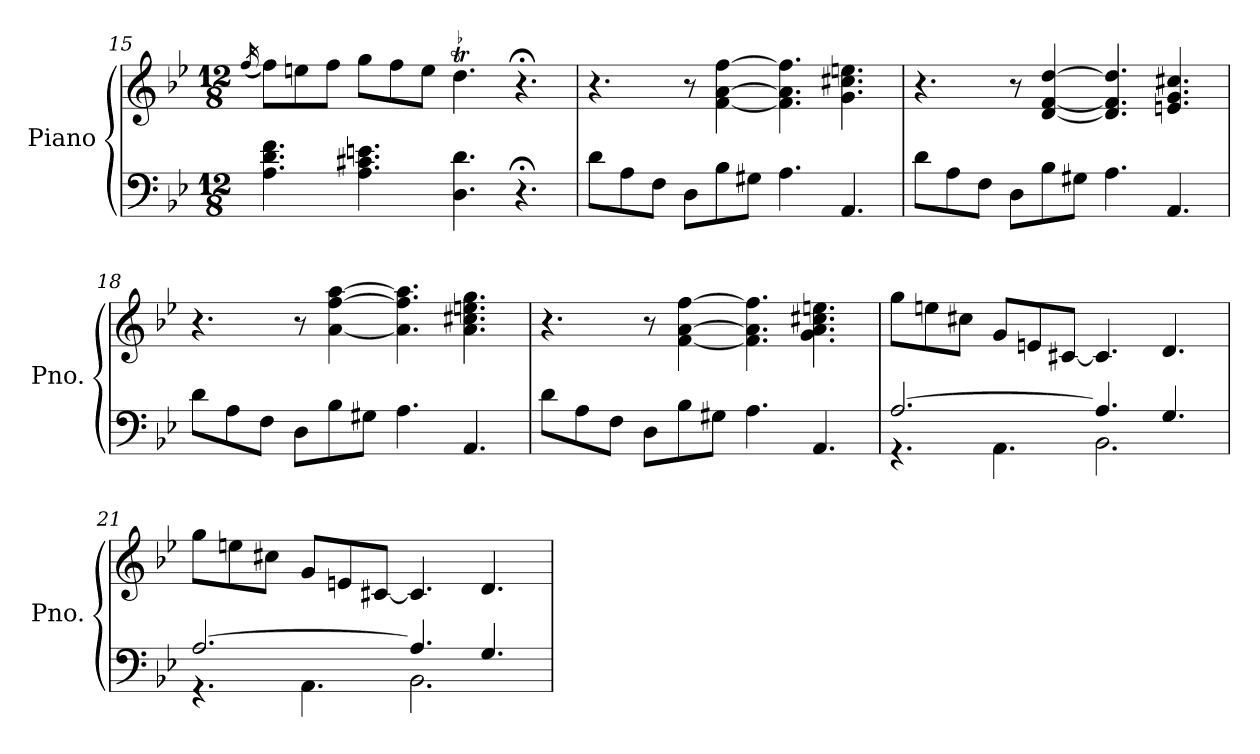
**kern	**kern
*part1	*part1
*staff2	*staff1
*I"Piano	*
*I'Pno.	*
*clefF4	*clefG2
*k[b-e-]	*k[b-e-]
*M12/8	*M12/8
=15	=15
.	(16qff/
4.A\ 4.d\ 4.f\	8ff\L)
.	8een\
.	8ff\J
4.A\ 4.c#X\ 4.en\	8gg\L
.	8ff\
.	8ee\J
4.D\ 4.d\	4.ddt\
4.r;<	4.r;<
!!LO:PB:g=z
=16	=16
8d\L	4.r
8A\	.
8F\J	.
8D\L	8r
8B-\	[4f\ [4a\ [4ff\
8G#X\J	.
4.A\	4.f\] 4.a\] 4.ff\]
4.AA/	4.g\ 4.cc#X\ 4.een\
=17	=17
8d\L	4.r
8A\	.
8F\J	.
8D\L	8r
8B-\	[4d/ [4f/ [4dd/
8G#X\J	.
4.A\	4.d/] 4.f/] 4.dd/]
4.AA/	4.en/ 4.g/ 4.cc#X/
=18	=18
8d\L	4.r
8A\	.
8F\J	.
8D\L	8r
8B-\	[4a\ [4ff\ [4aa\
8G#X\J	.
4.A\	4.a\] 4.ff\] 4.aa\]
4.AA/	4.a\ 4.cc#X\ 4.een\ 4.gg\
!!LO:LB:g=z
=19	=19
8d\L	4.r
8A\	.
8F\J	.
8D\L	8r
8B-\	[4f\ [4a\ [4ff\
8G#X\J	.
4.A\	4.f\] 4.a\] 4.ff\]
4.AA/	4.g\ 4.a\ 4.cc#X\ 4.een\
=20	=20
*^	*
[2.A/	4.r	8gg\L
.	.	8een\
.	.	8cc#X\J
.	4.AA\	8g/L
.	.	8en/
.	.	[8c#X/J
4.A/]	2.BB-\	4.c#/]
4.G/	.	4.d/
=21	=21	=21
[2.A/	4.r	8gg\L
.	.	8een\
.	.	8cc#X\J
.	4.AA\	8g/L
.	.	8en/
.	.	[8c#X/J
4.A/]	2.BB-\	4.c#/]
4.G/	.	4.d/
*v	*v	*
=	=
*-	*-
